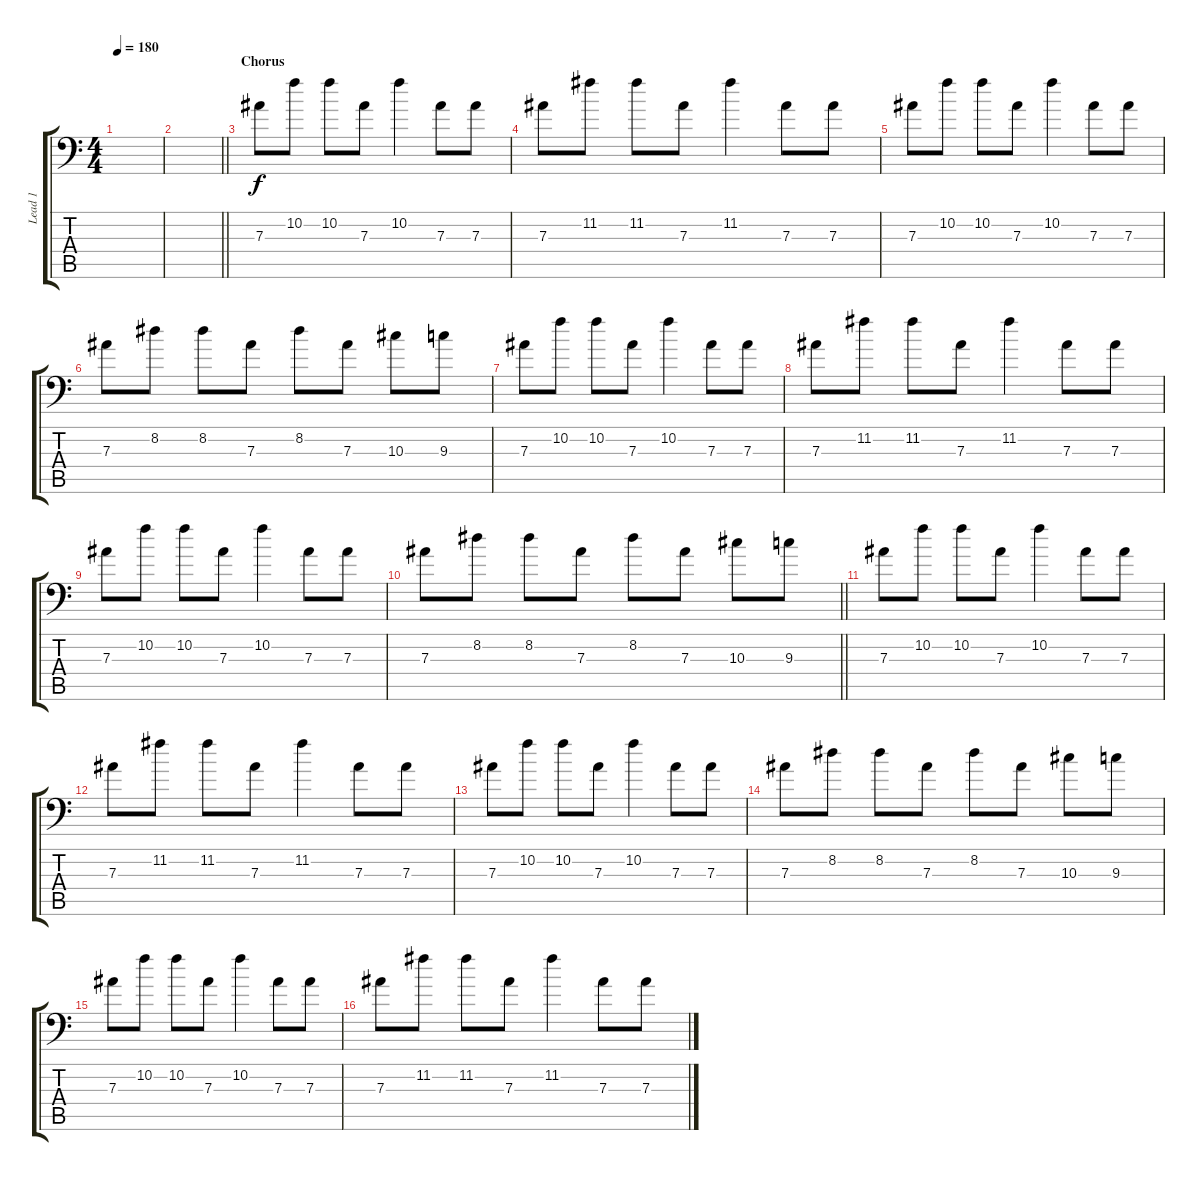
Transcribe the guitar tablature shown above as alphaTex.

\track ("Lead 1" "Lead 1") {instrument distortionguitar}
\staff {score tabs}
\tuning (C4 G3 Eb3 Bb2 F2 Bb1) {hide}
\ts (4 4)
\tempo 180
\clef f4
\ks c
|
\barLineRight lightlight
|
\section ("" "Chorus")
7.3.8 10.2.8 10.2.8 7.3.8 10.2.4 7.3.8 7.3.8 |
7.3.8 11.2.8 11.2.8 7.3.8 11.2.4 7.3.8 7.3.8 |
7.3.8 10.2.8 10.2.8 7.3.8 10.2.4 7.3.8 7.3.8 |
7.3.8 8.2.8 8.2.8 7.3.8 8.2.8 7.3.8 10.3.8 9.3.8 |
7.3.8 10.2.8 10.2.8 7.3.8 10.2.4 7.3.8 7.3.8 |
7.3.8 11.2.8 11.2.8 7.3.8 11.2.4 7.3.8 7.3.8 |
7.3.8 10.2.8 10.2.8 7.3.8 10.2.4 7.3.8 7.3.8 |
\barLineRight lightlight
7.3.8 8.2.8 8.2.8 7.3.8 8.2.8 7.3.8 10.3.8 9.3.8 |
7.3.8 10.2.8 10.2.8 7.3.8 10.2.4 7.3.8 7.3.8 |
7.3.8 11.2.8 11.2.8 7.3.8 11.2.4 7.3.8 7.3.8 |
7.3.8 10.2.8 10.2.8 7.3.8 10.2.4 7.3.8 7.3.8 |
7.3.8 8.2.8 8.2.8 7.3.8 8.2.8 7.3.8 10.3.8 9.3.8 |
7.3.8 10.2.8 10.2.8 7.3.8 10.2.4 7.3.8 7.3.8 |
7.3.8 11.2.8 11.2.8 7.3.8 11.2.4 7.3.8 7.3.8
